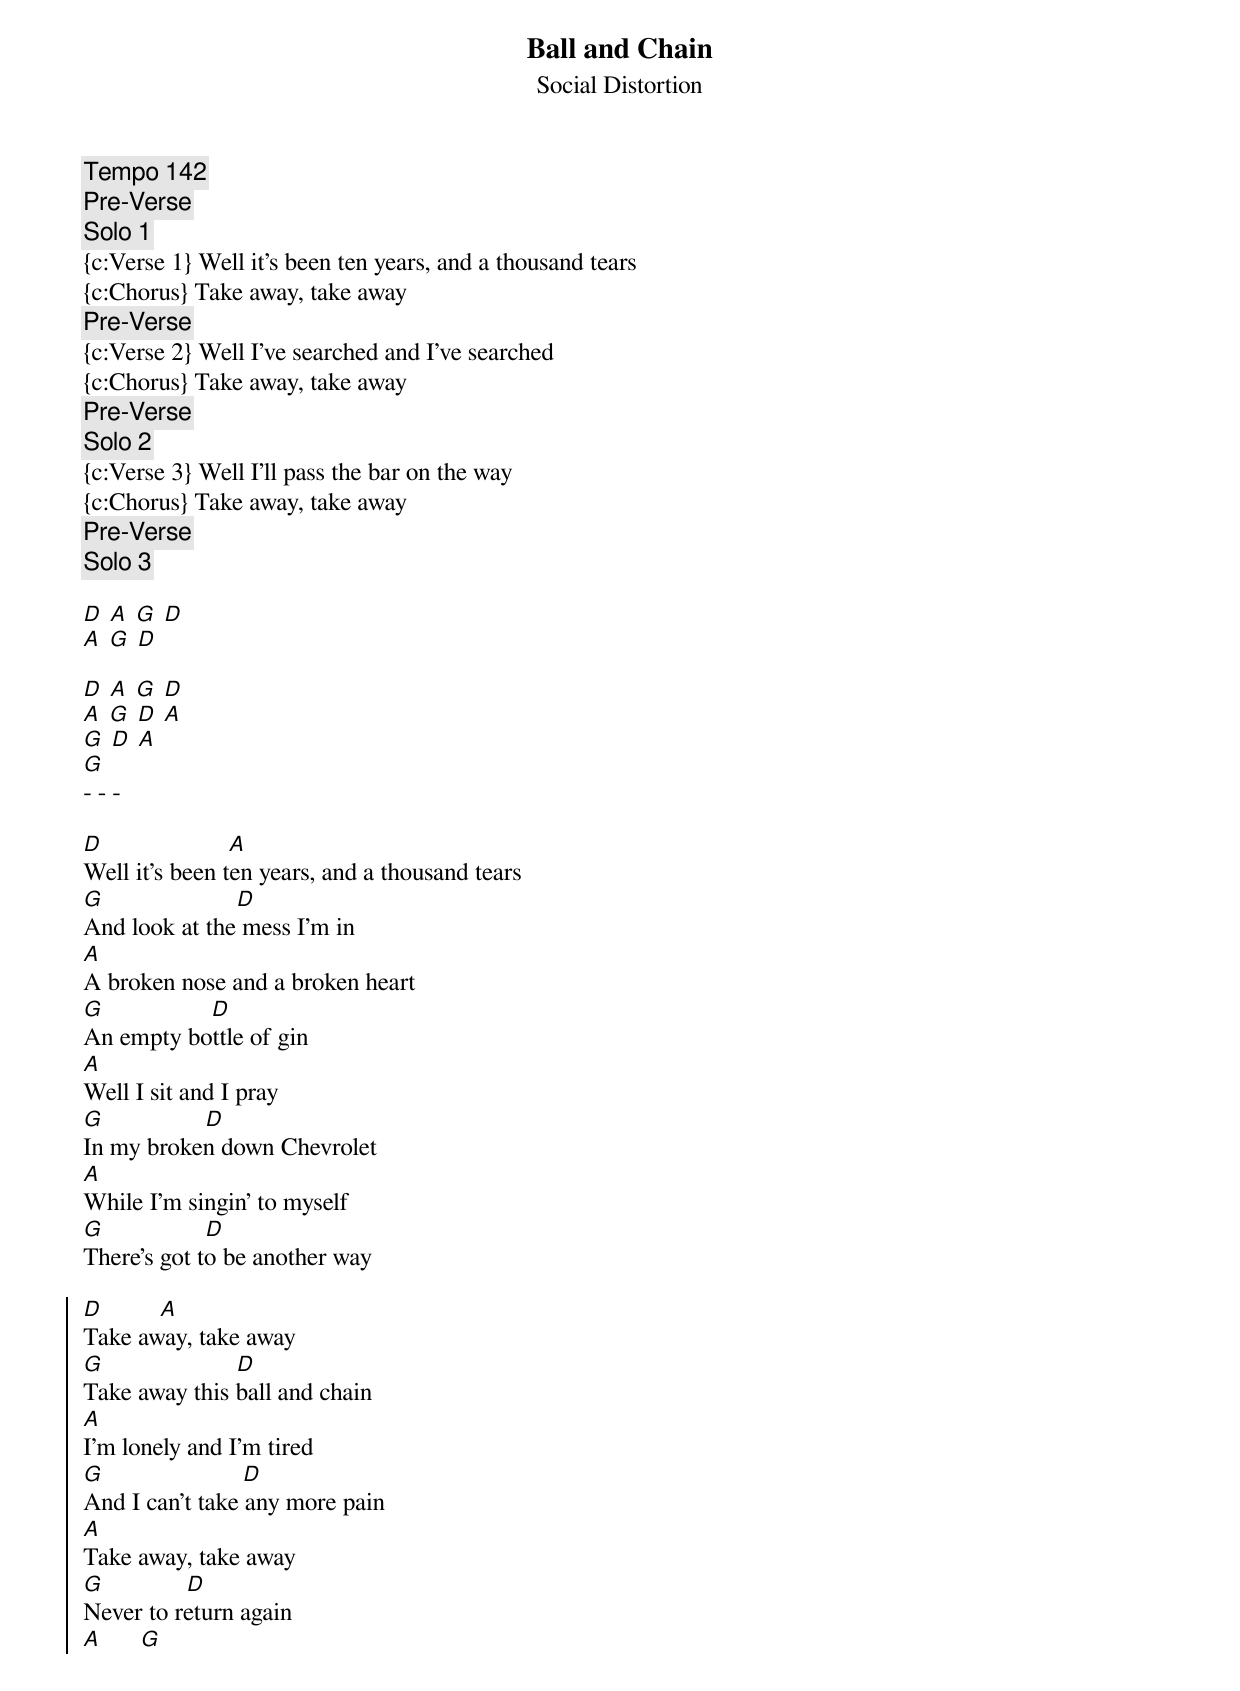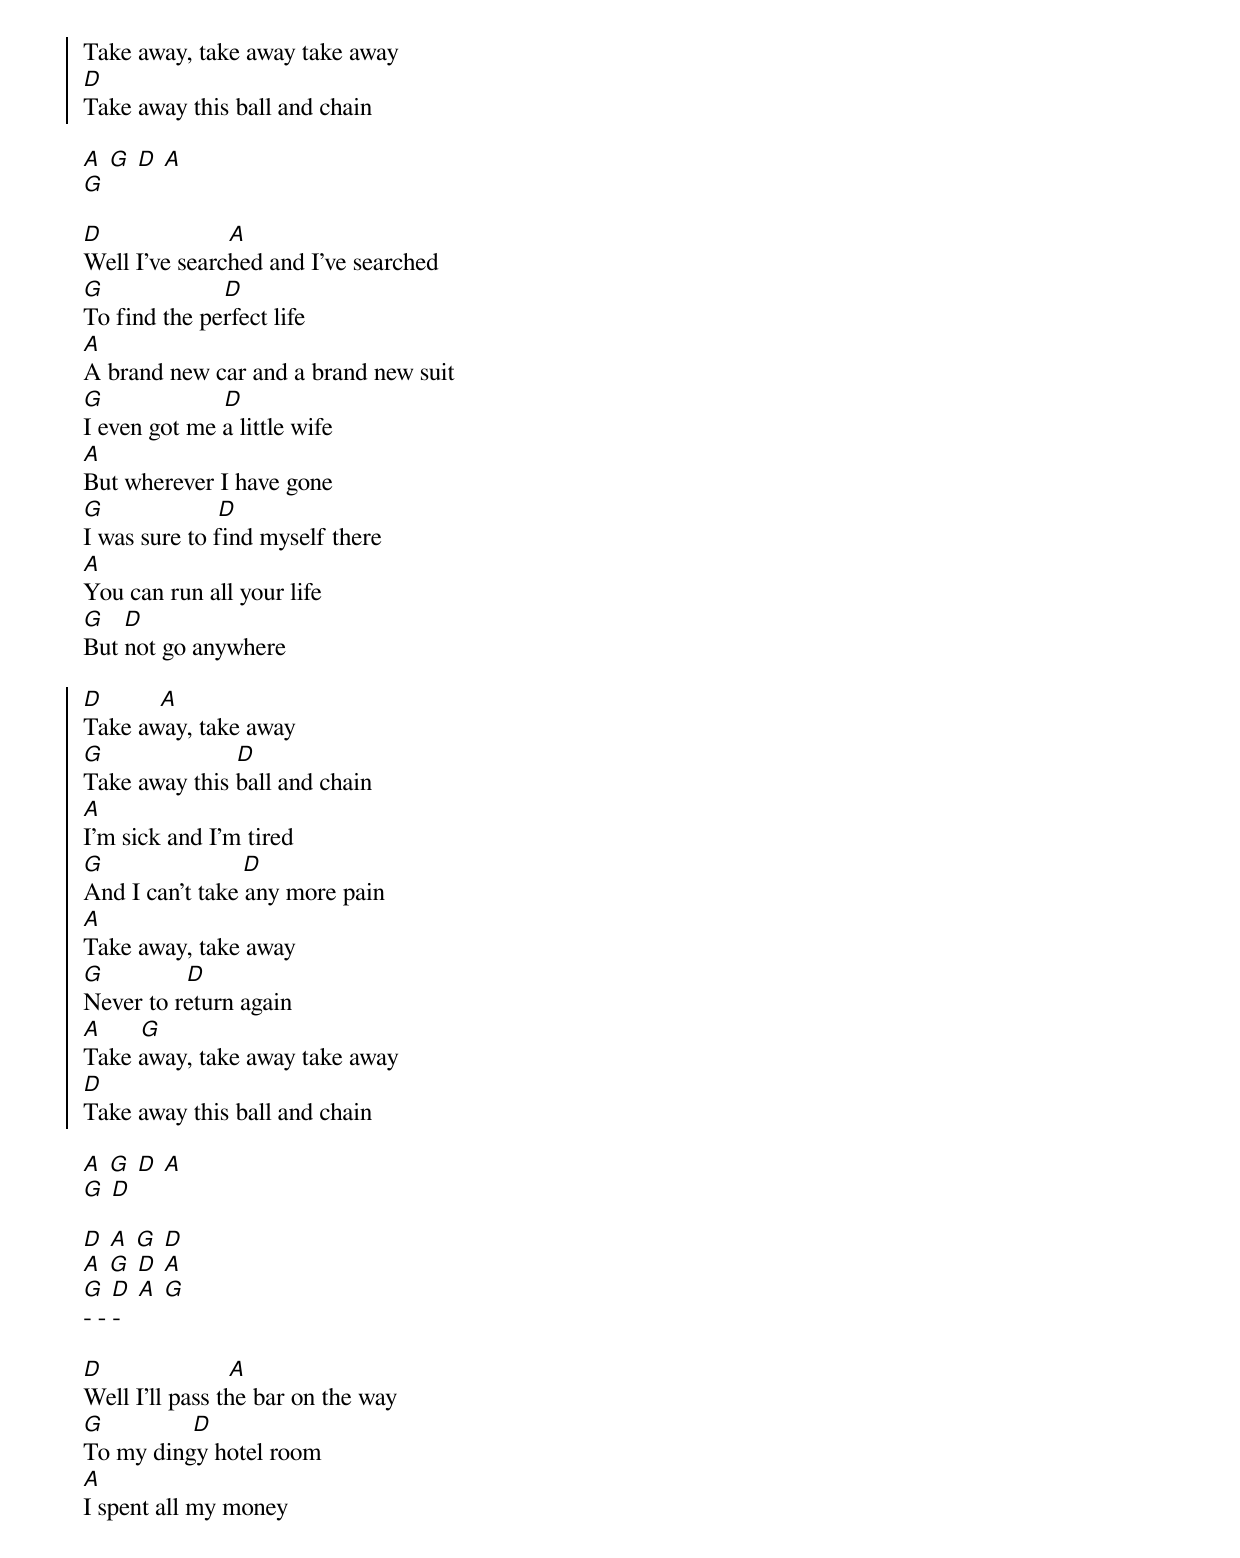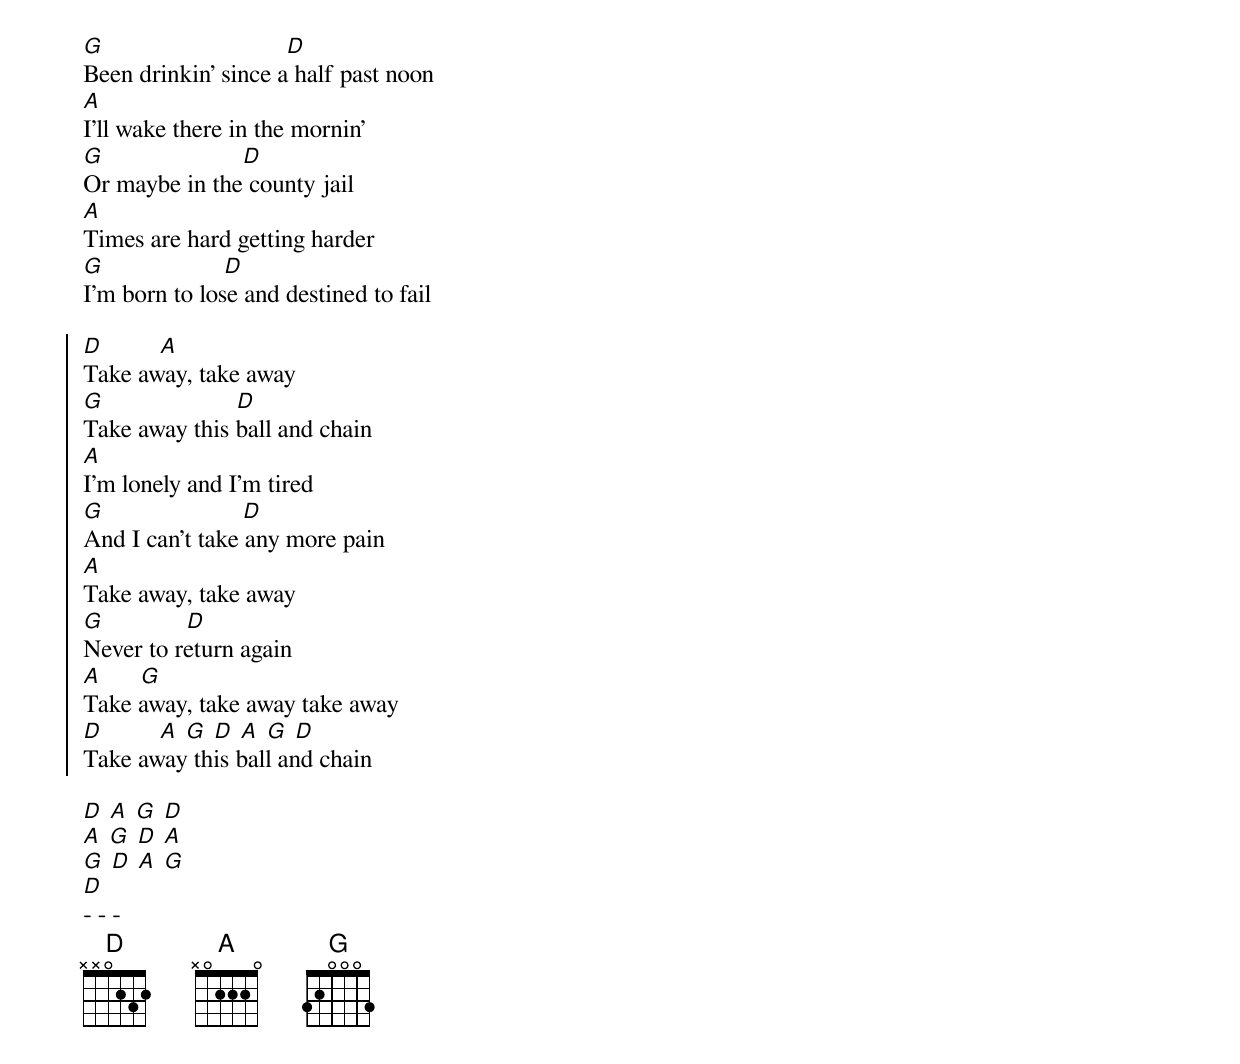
{t: Ball and Chain}
{st: Social Distortion}
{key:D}
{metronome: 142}
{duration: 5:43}
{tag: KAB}

{c:Tempo 142}
{c:Pre-Verse}
{c:Solo 1}
{c:Verse 1} Well it's been ten years, and a thousand tears
{c:Chorus} Take away, take away
{c:Pre-Verse}
{c:Verse 2} Well I've searched and I've searched
{c:Chorus} Take away, take away
{c:Pre-Verse}
{c:Solo 2}
{c:Verse 3} Well I'll pass the bar on the way
{c:Chorus} Take away, take away
{c:Pre-Verse}
{c:Solo 3}

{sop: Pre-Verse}
[D] [A] [G] [D]
[A] [G] [D]
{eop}

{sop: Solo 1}
[D] [A] [G] [D]
[A] [G] [D] [A]
[G] [D] [A]
[G]
- - -
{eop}

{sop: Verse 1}
[D]                    [A]
Well it's been ten years, and a thousand tears
[G]                     [D]
And look at the mess I'm in
[A]
A broken nose and a broken heart
[G]                 [D]
An empty bottle of gin
[A]
Well I sit and I pray
[G]                [D]
In my broken down Chevrolet
[A]
While I'm singin' to myself
[G]                [D]
There's got to be another way
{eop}

{soc}
[D]         [A]
Take away, take away
[G]                     [D]
Take away this ball and chain
[A]
I'm lonely and I'm tired
[G]                      [D]
And I can't take any more pain
[A]
Take away, take away
[G]             [D]
Never to return again
[A]      [G]
Take away, take away take away
[D]
Take away this ball and chain
{eoc}

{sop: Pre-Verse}
[A] [G] [D] [A]
[G]
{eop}

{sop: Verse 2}
[D]                    [A]
Well I've searched and I've searched
[G]                   [D]
To find the perfect life
[A]
A brand new car and a brand new suit
[G]                   [D]
I even got me a little wife
[A]
But wherever I have gone
[G]                  [D]
I was sure to find myself there
[A]
You can run all your life
[G]   [D]
But not go anywhere
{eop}

{soc}
[D]         [A]
Take away, take away
[G]                     [D]
Take away this ball and chain
[A]
I'm sick and I'm tired
[G]                      [D]
And I can't take any more pain
[A]
Take away, take away
[G]             [D]
Never to return again
[A]      [G]
Take away, take away take away
[D]
Take away this ball and chain
{eoc}

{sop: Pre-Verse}
[A] [G] [D] [A]
[G] [D]
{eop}

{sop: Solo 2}
[D] [A] [G] [D]
[A] [G] [D] [A]
[G] [D] [A] [G]
- - -
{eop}

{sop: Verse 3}
[D]                    [A]
Well I'll pass the bar on the way
[G]              [D]
To my dingy hotel room
[A]
I spent all my money
[G]                             [D]
Been drinkin' since a half past noon
[A]
I'll wake there in the mornin'
[G]                      [D]
Or maybe in the county jail
[A]
Times are hard getting harder
[G]                   [D]
I'm born to lose and destined to fail
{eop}

{soc}
[D]         [A]
Take away, take away
[G]                     [D]
Take away this ball and chain
[A]
I'm lonely and I'm tired
[G]                      [D]
And I can't take any more pain
[A]
Take away, take away
[G]             [D]
Never to return again
[A]      [G]
Take away, take away take away
[D]         [A] [G] [D] [A] [G] [D]
Take away this ball and chain
{eoc}

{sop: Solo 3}
[D] [A] [G] [D]
[A] [G] [D] [A]
[G] [D] [A] [G]
[D]
- - -
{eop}
